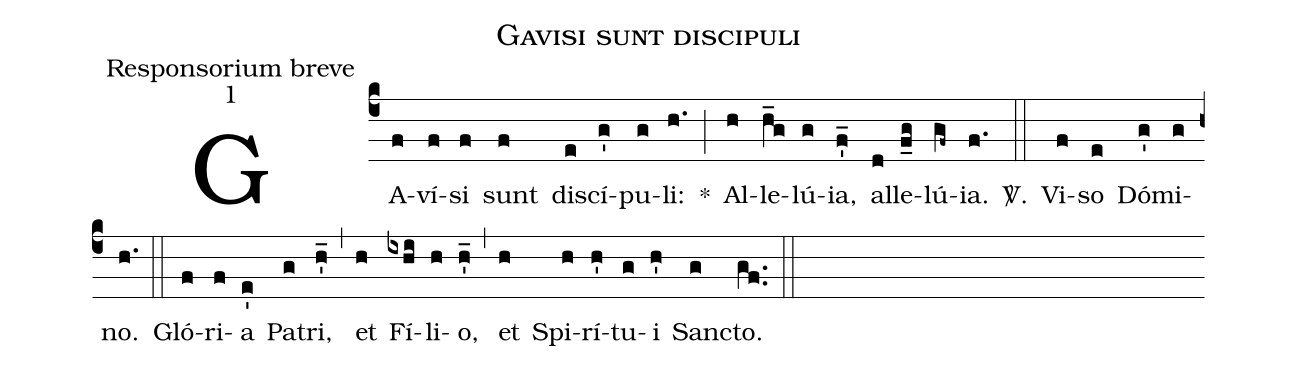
name:Gavisi sunt discipuli;
office-part:Responsorium breve;
mode:1;
%%
(c4) GA(f)ví(f)si(f) sunt(f) di(e)scí(g')pu(g)li:(h.) *(;) Al(h)le(h_g)lú(g)ia,(f'_) al(d)le(f_g)lú(gf~)ia.(f.) <sp>V/</sp>.(::) Vi(f)so(e) Dó(g')mi(g)no.(h.) (::) Gló(f)ri(f)a(e') Pa(g)tri,(h'_) (,) et(h) Fí(ixhi)li(h)o,(h'_) (,) et(h) Spi(h)rí(h'')tu(g)i(h') San(g)cto.(gf..) (::)
